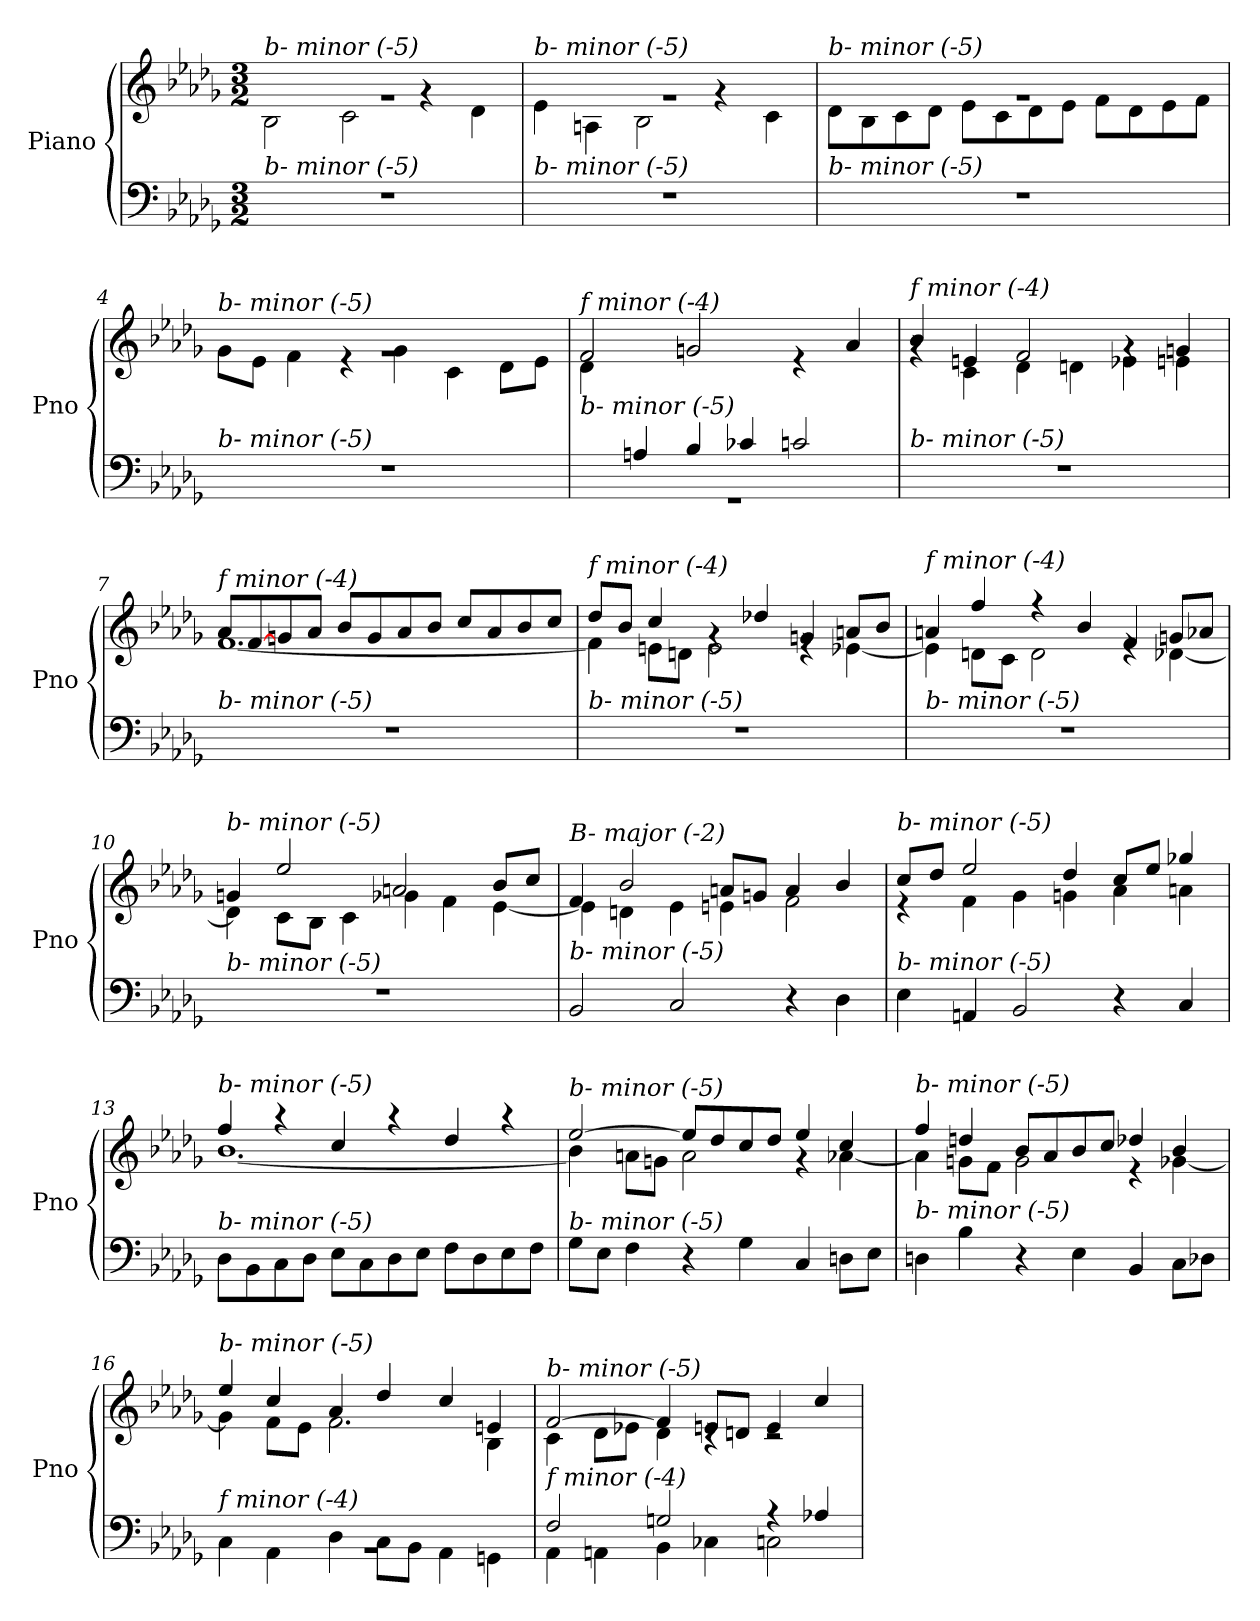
**kern	**kern
*part1	*part1
*staff2	*staff1
*I"Piano	*
*I'Pno	*
*clefF4	*clefG2
*k[b-e-a-d-g-]	*k[b-e-a-d-g-]
*M3/2	*M3/2
=1	=1
*	*^
!	!LO:TX:i:t=b- minor (-5)	!
!LO:TX:i:t=b- minor (-5)	!	!
1.r	1.rg	2B-\
.	.	2c\
.	.	4rg
.	.	4d-\
=2	=2	=2
!	!LO:TX:i:t=b- minor (-5)	!
!LO:TX:i:t=b- minor (-5)	!	!
1.r	1.rg	4e-\
.	.	4An\
.	.	2B-\
.	.	4rg
.	.	4c\
=3	=3	=3
!	!LO:TX:i:t=b- minor (-5)	!
!LO:TX:i:t=b- minor (-5)	!	!
1.r	1.rg	8d-\L
.	.	8B-\
.	.	8c\
.	.	8d-\J
.	.	8e-\L
.	.	8c\
.	.	8d-\
.	.	8e-\J
.	.	8f\L
.	.	8d-\
.	.	8e-\
.	.	8f\J
=4	=4	=4
!	!LO:TX:i:t=b- minor (-5)	!
!LO:TX:i:t=b- minor (-5)	!	!
1.r	1.rg	8g-\L
.	.	8e-\J
.	.	4f\
.	.	4r
.	.	4g-\
.	.	4c\
.	.	8d-\L
.	.	8e-\J
!!LO:LB:g=z	!!
=5	=5	=5
*^	*	*
!	!	!LO:TX:i:t=f minor (-4)	!
!LO:TX:i:t=b- minor (-5)	!	!	!
1.rGG	4ryy	2f/	4d-\
.	4An/	.	1ryy
.	4B-/	2gn/	.
.	4c-Xi/	.	.
.	2c/	4re	.
.	.	4a-/	4ryy
*v	*v	*	*
=6	=6	=6
!	!LO:TX:i:t=f minor (-4)	!
!LO:TX:i:t=b- minor (-5)	!	!
1.r	4b-/	4rg
.	4en/	4c\
.	2f/	4d-\
.	.	4dn\
.	4rg	4e-X\
.	4gn/	4en\
=7	=7	=7
!	!LO:TX:i:t=f minor (-4)	!
!LO:TX:i:t=b- minor (-5)	!	!
1.r	8a-/L	[1.f
.	[8f/	.
.	8gn/	.
.	8a-/J	.
.	8b-/L	.
.	8g/	.
.	8a-/	.
.	8b-/J	.
.	8cc/L	.
.	8a-/	.
.	8b-/	.
.	8cc/J	.
=8	=8	=8
!	!LO:TX:i:t=f minor (-4)	!
!LO:TX:i:t=b- minor (-5)	!	!
1.r	8dd-/L	4f\]
.	8b-/J	.
.	4cc/	8en\L
.	.	8dn\J
.	4rg	2e\
.	4dd-X/	.
.	4gn/	4re
.	8an/L	[4e-X\
.	8b-/J	.
!!LO:LB:g=z	!!
=9	=9	=9
!	!LO:TX:i:t=f minor (-4)	!
!LO:TX:i:t=b- minor (-5)	!	!
1.r	4an/	4e-\]
.	4ff/	8dn\L
.	.	8c\J
.	4r	2d\
.	4b-/	.
.	4f/	4re
.	8gn/L	[4d-X\
.	8a-X/J	.
=10	=10	=10
!	!LO:TX:i:t=b- minor (-5)	!
!LO:TX:i:t=b- minor (-5)	!	!
1.r	4gn/	4d-\]
.	2ee-/	8c\L
.	.	8B-\J
.	.	4c\
.	2an/	4g-X\
.	.	4f\
.	8b-/L	[4e-\
.	8cc/J	.
=11	=11	=11
!	!LO:TX:i:t=B- major (-2)	!
!LO:TX:i:t=b- minor (-5)	!	!
2BB-/	4f/	4e-\]
.	2b-/	4dn\
2C/	.	4e-\
.	8an/L	4en\
.	8gn/J	.
4r	4a/	2f\
4D-\	4b-/	.
=12	=12	=12
!	!LO:TX:i:t=b- minor (-5)	!
!LO:TX:i:t=b- minor (-5)	!	!
4E-\	8cc/L	4r
.	8dd-/J	.
4AAn/	2ee-/	4f\
2BB-/	.	4g-\
.	4dd-/	4gn\
4r	8cc/L	4a-\
.	8ee-/J	.
4C/	4gg-X/	4an\
!!LO:LB:g=z	!!
=13	=13	=13
!	!LO:TX:i:t=b- minor (-5)	!
!LO:TX:i:t=b- minor (-5)	!	!
8D-\L	4ff/	[1.b-
8BB-\	.	.
8C\	4r	.
8D-\J	.	.
8E-\L	4cc/	.
8C\	.	.
8D-\	4r	.
8E-\J	.	.
8F\L	4dd-/	.
8D-\	.	.
8E-\	4r	.
8F\J	.	.
=14	=14	=14
!	!LO:TX:i:t=b- minor (-5)	!
!LO:TX:i:t=b- minor (-5)	!	!
8G-\L	[2ee-/	4b-\]
8E-\J	.	.
4F\	.	8an\L
.	.	8gn\J
4r	8ee-/L]	2a\
.	8dd-/	.
4G-\	8cc/	.
.	8dd-/J	.
4C/	4ee-/	4r
8Dn\L	4cc/	[4a-X\
8E-\J	.	.
=15	=15	=15
!	!LO:TX:i:t=b- minor (-5)	!
!LO:TX:i:t=b- minor (-5)	!	!
4Dn\	4ff/	4a-\]
4B-\	4ddn/	8gn\L
.	.	8f\J
4r	8b-/L	2g\
.	8a-/	.
4E-\	8b-/	.
.	8cc/J	.
4BB-/	4dd-X/	4r
8C\L	4b-/	[4g-X\
8D-X\J	.	.
=16	=16	=16
*^	*	*
!	!	!LO:TX:i:t=b- minor (-5)	!
!LO:TX:i:t=f minor (-4)	!	!	!
1.rBB	4C\	4ee-/	4g-\]
.	4AA-\	4cc/	8f\L
.	.	.	8e-\J
.	4D-\	4a-/	2.f\
.	8C\L	4dd-/	.
.	8BB-\J	.	.
.	4AA-\	4cc/	.
.	4GGn\	4en/	4B-\
!!LO:LB:g=z	!!
=17	=17	=17	=17
!	!	!LO:TX:i:t=b- minor (-5)	!
!LO:TX:i:t=f minor (-4)	!	!	!
2F/	4AA-\	[2f/	4c\
.	4AAn\	.	8d-\L
.	.	.	8e-X\J
2Gn/	4BB-\	4f/]	4d-\
.	4C-Xi\	8en/L	4rc
.	.	8dn/J	.
4r	2C\	4e/	2rc
4A-X/	.	4cc/	.
*v	*v	*	*
*	*v	*v
=	=
*-	*-
